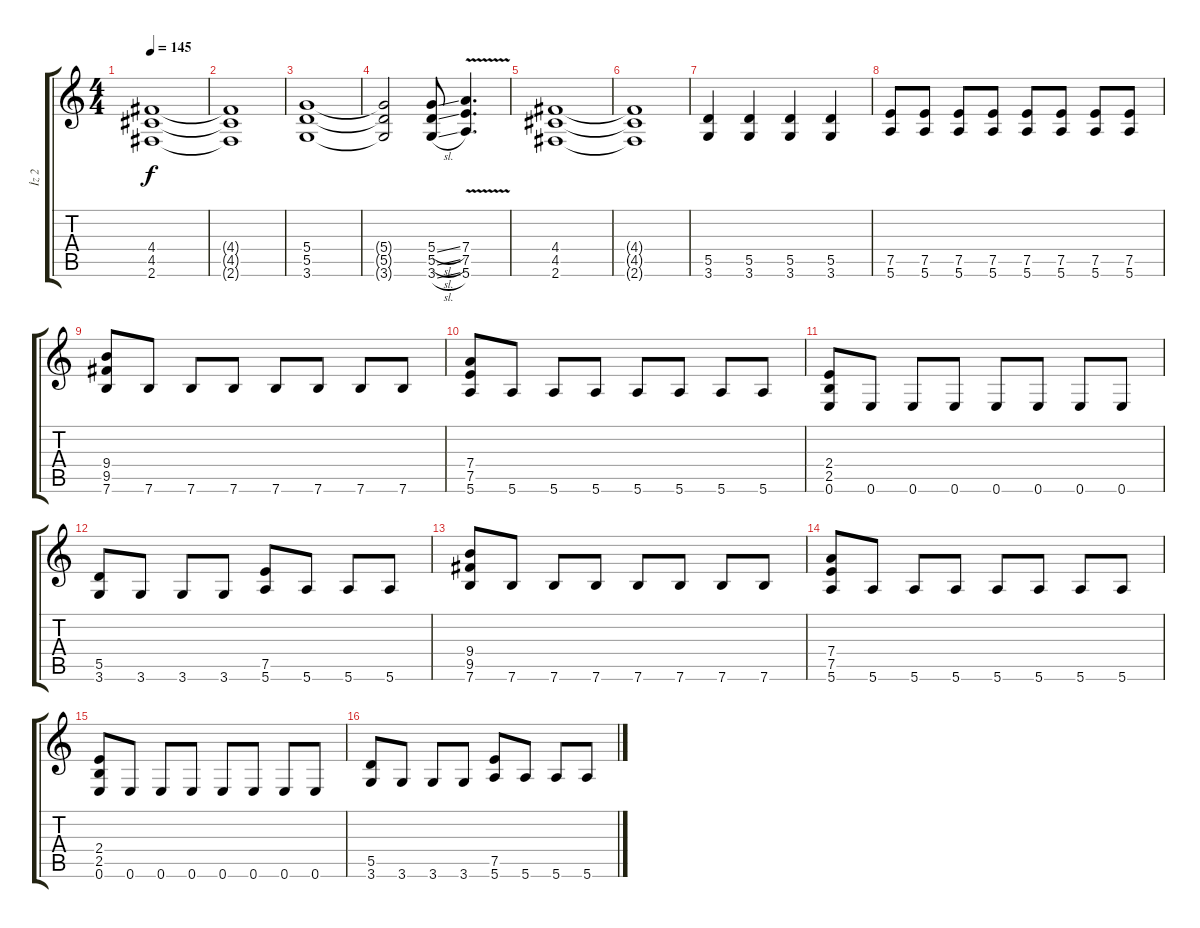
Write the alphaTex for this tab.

\track ("İz 2" "İz 2") {instrument overdrivenguitar}
\staff {score tabs}
\tuning (E4 B3 G3 D3 A2 E2) {hide}
\ts (4 4)
\tempo 145
\clef g2
\ks c
(4.4 4.5 2.6).1{dy f} |
(4.4{t} 4.5{t} 2.6{t}).1 |
(5.4 5.5 3.6).1 |
(5.4{t} 5.5{t} 3.6{t}).2 (5.4{sl} 5.5{sl} 3.6{sl}).8 (7.4 7.5 5.6{v}).4{d} |
(4.4 4.5 2.6).1 |
(4.4{t} 4.5{t} 2.6{t}).1 |
(5.5 3.6).4 (5.5 3.6).4 (5.5 3.6).4 (5.5 3.6).4 |
(7.5 5.6).8 (7.5 5.6).8 (7.5 5.6).8 (7.5 5.6).8 (7.5 5.6).8 (7.5 5.6).8 (7.5 5.6).8 (7.5 5.6).8 |
(9.4 9.5 7.6).8 7.6.8 7.6.8 7.6.8 7.6.8 7.6.8 7.6.8 7.6.8 |
(7.4 7.5 5.6).8 5.6.8 5.6.8 5.6.8 5.6.8 5.6.8 5.6.8 5.6.8 |
(2.4 2.5 0.6).8 0.6.8 0.6.8 0.6.8 0.6.8 0.6.8 0.6.8 0.6.8 |
(5.5 3.6).8 3.6.8 3.6.8 3.6.8 (7.5 5.6).8 5.6.8 5.6.8 5.6.8 |
(9.4 9.5 7.6).8 7.6.8 7.6.8 7.6.8 7.6.8 7.6.8 7.6.8 7.6.8 |
(7.4 7.5 5.6).8 5.6.8 5.6.8 5.6.8 5.6.8 5.6.8 5.6.8 5.6.8 |
(2.4 2.5 0.6).8 0.6.8 0.6.8 0.6.8 0.6.8 0.6.8 0.6.8 0.6.8 |
(5.5 3.6).8 3.6.8 3.6.8 3.6.8 (7.5 5.6).8 5.6.8 5.6.8 5.6.8
